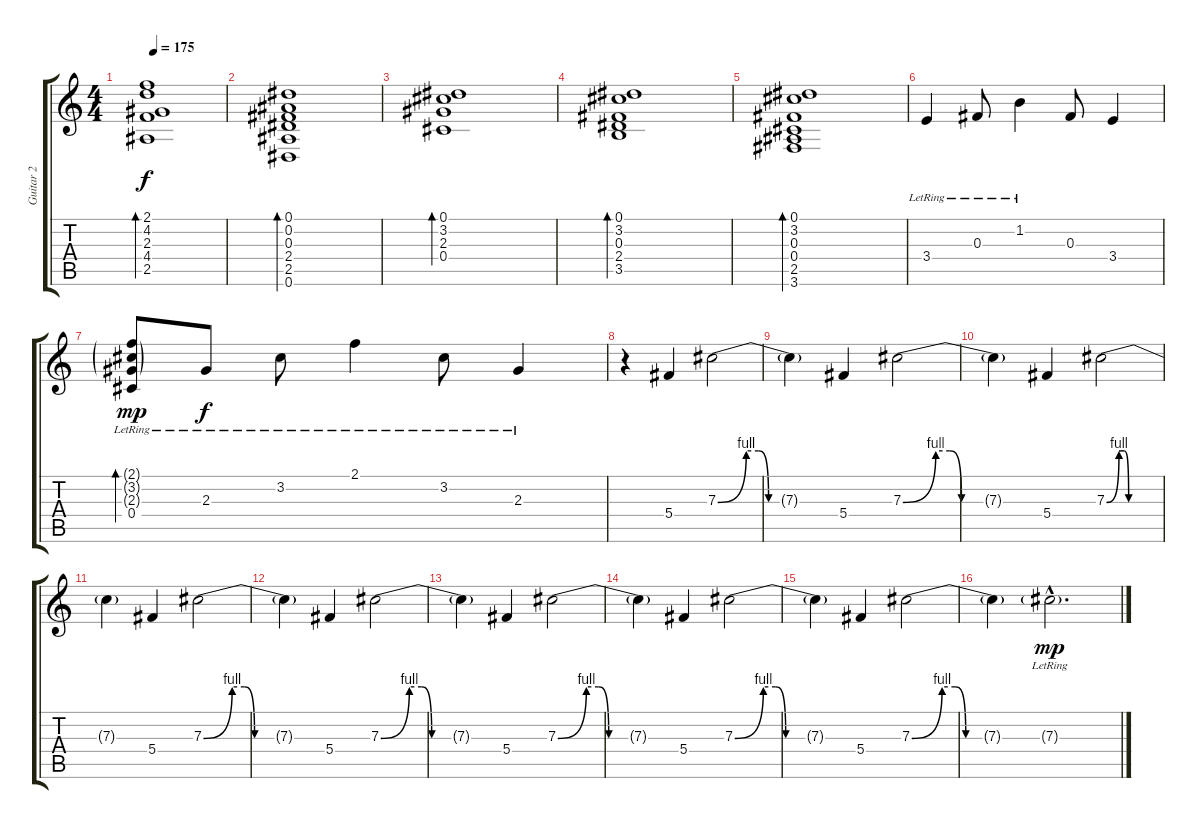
\track ("Guitar 2" "Guitar 2") {instrument distortionguitar}
\staff {score tabs}
\tuning (Eb4 Bb3 Gb3 Db3 Ab2 Eb2) {hide}
\ts (4 4)
\tempo 175
\clef g2
\ks c
(2.1 4.2 2.3 4.4 2.5).1{bd 120 dy f} |
(0.1 0.2 0.3 2.4 2.5 0.6).1{bd 120} |
(0.1 3.2 2.3 0.4).1{bd 120} |
(0.1 3.2 0.3 2.4 3.5).1{bd 120} |
(0.1 3.2 0.3 0.4 2.5 3.6).1{bd 120} |
3.4{lr}.4 0.3{lr}.8 1.2{lr}.4 0.3.8 3.4.4 |
(2.1{g lr} 3.2{g lr} 2.3{g lr} 0.4{lr}).8{bd 120 dy mp} 2.3{lr}.8{dy f} 3.2{lr}.8 2.1{lr}.4 3.2{lr}.8 2.3{lr}.4 |
r.4 5.4.4 7.3{be (custom 0 0 14 4 20 4 25 0 45 0 60 0)}.2 |
7.3{t}.4 5.4.4 7.3{be (custom 0 0 14 4 20 4 25 0 45 0 60 0)}.2 |
7.3{t}.4 5.4.4 7.3{be (custom 0 0 14 4 20 4 25 0 45 0 60 0)}.2 |
7.3{t}.4 5.4.4 7.3{be (custom 0 0 14 4 20 4 25 0 45 0 60 0)}.2 |
7.3{t}.4 5.4.4 7.3{be (custom 0 0 14 4 20 4 25 0 45 0 60 0)}.2 |
7.3{t}.4 5.4.4 7.3{be (custom 0 0 14 4 20 4 25 0 45 0 60 0)}.2 |
7.3{t}.4 5.4.4 7.3{be (custom 0 0 14 4 20 4 25 0 45 0 60 0)}.2 |
7.3{t}.4 5.4.4 7.3{be (custom 0 0 14 4 20 4 25 0 45 0 60 0)}.2 |
7.3{t}.4 7.3{g hac lr}.2{d dy mp}
